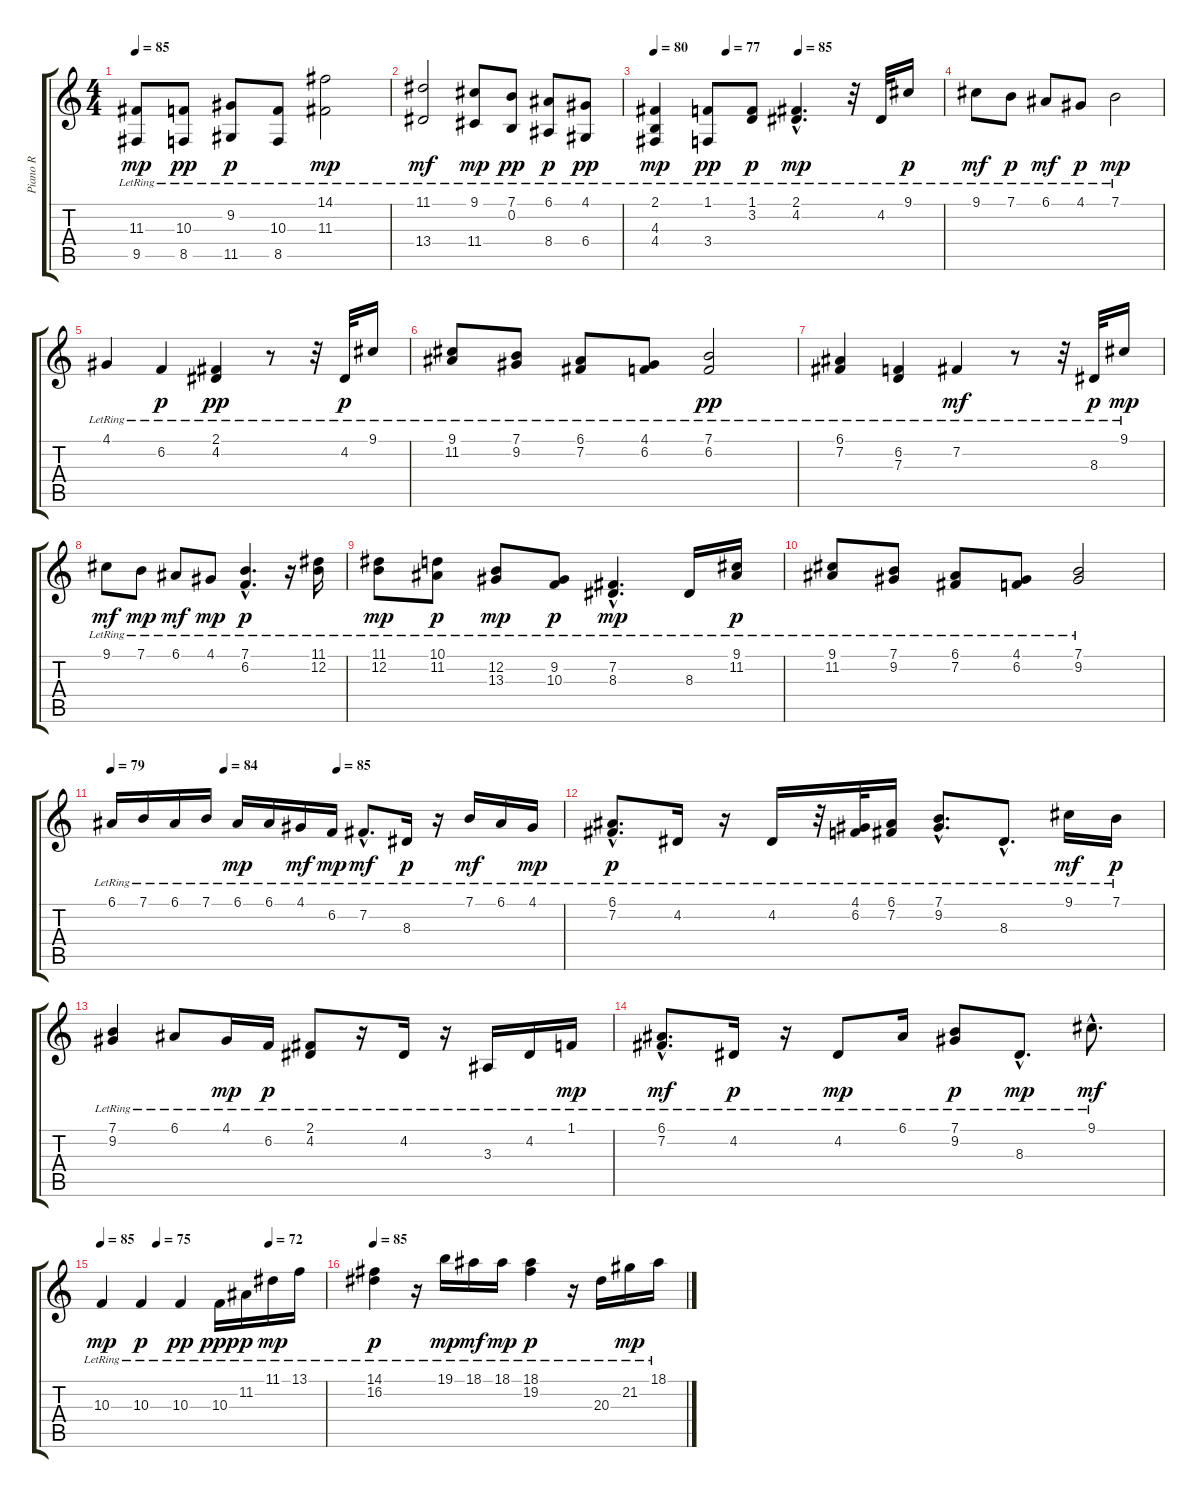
\track ("Piano R" "Piano R") {instrument acousticgrandpiano}
\staff {score tabs}
\tuning (E4 B3 G3 D3 A2 E2) {hide}
\ts (4 4)
\tempo 85
\clef g2
\ks c
(11.3{lr} 9.5{lr}).8{dy mp} (10.3{lr} 8.5{lr}).8{dy pp} (9.2{lr} 11.5{lr}).8{dy p} (10.3{lr} 8.5{lr}).8 (14.1{lr} 11.3{lr}).2{dy mp} |
(11.1{lr} 13.4{lr}).2{dy mf} (9.1{lr} 11.4{lr}).8{dy mp} (7.1{lr} 0.2{lr}).8{dy pp} (6.1{lr} 8.4{lr}).8{dy p} (4.1{lr} 6.4{lr}).8{dy pp} |
\tempo 80
\tempo (77 0.25)
\tempo (85 0.5)
(2.1{lr} 4.3{lr} 4.4{lr}).4{dy mp} (1.1{lr} 3.4{lr}).8{dy pp} (1.1{lr} 3.2{lr}).8{dy p} (2.1{hac lr} 4.2{hac lr}).4{d dy mp volume 13 balance 8 instrument acousticgrandpiano} r.32 4.2{lr}.32 9.1{lr}.16{dy p} |
9.1{lr}.8{dy mf} 7.1{lr}.8{dy p} 6.1{lr}.8{dy mf} 4.1{lr}.8{dy p} 7.1{lr}.2{dy mp} |
4.1{lr}.4 6.2{lr}.4{dy p} (2.1{lr} 4.2{lr}).4{dy pp} r.8 r.32 4.2{lr}.32{dy p} 9.1{lr}.16 |
(9.1{lr} 11.2{lr}).8 (7.1{lr} 9.2{lr}).8 (6.1{lr} 7.2{lr}).8 (4.1{lr} 6.2{lr}).8 (7.1{lr} 6.2{lr}).2{dy pp} |
(6.1{lr} 7.2{lr}).4 (6.2{lr} 7.3{lr}).4 7.2{lr}.4{dy mf} r.8 r.32 8.3{lr}.32{dy p} 9.1{lr}.16{dy mp} |
9.1{lr}.8{dy mf} 7.1{lr}.8{dy mp} 6.1{lr}.8{dy mf} 4.1{lr}.8{dy mp} (7.1{hac lr} 6.2{hac lr}).4{d dy p} r.16 (11.1{lr} 12.2{lr}).16 |
(11.1{lr} 12.2{lr}).8{dy mp} (10.1{lr} 11.2{lr}).8{dy p} (12.2{lr} 13.3{lr}).8{dy mp} (9.2{lr} 10.3{lr}).8{dy p} (7.2{hac lr} 8.3{hac lr}).4{d dy mp} 8.3{lr}.16 (9.1{lr} 11.2{lr}).16{dy p} |
(9.1{lr} 11.2{lr}).8 (7.1{lr} 9.2{lr}).8 (6.1{lr} 7.2{lr}).8 (4.1{lr} 6.2{lr}).8 (7.1{lr} 9.2{lr}).2 |
\tempo 79
\tempo (84 0.25)
\tempo (85 0.5)
6.1{lr}.16 7.1{lr}.16 6.1{lr}.16 7.1{lr}.16 6.1{lr}.16{dy mp} 6.1{lr}.16 4.1{lr}.16{dy mf} 6.2{lr}.16{dy mp} 7.2{hac lr}.8{d dy mf} 8.3{lr}.16{dy p} r.16 7.1{lr}.16{dy mf} 6.1{lr}.16 4.1{lr}.16{dy mp} |
(6.1{hac lr} 7.2{hac lr}).8{d dy p} 4.2{lr}.16 r.16 4.2{lr}.16 r.32 (4.1{lr} 6.2{lr}).32 (6.1{lr} 7.2{lr}).16 (7.1{hac lr} 9.2{hac lr}).8{d} 8.3{hac lr}.8{d} 9.1{lr}.16{dy mf} 7.1{lr}.16{dy p} |
(7.1{lr} 9.2{lr}).4 6.1{lr}.8 4.1{lr}.16{dy mp} 6.2{lr}.16{dy p} (2.1{lr} 4.2{lr}).8 r.16 4.2{lr}.16 r.16 3.3{lr}.16 4.2{lr}.16 1.1{lr}.16{dy mp} |
(6.1{hac lr} 7.2{hac lr}).8{d dy mf} 4.2{lr}.16{dy p} r.16 4.2{lr}.8{dy mp} 6.1{lr}.16 (7.1{lr} 9.2{lr}).8{dy p} 8.3{hac lr}.8{d dy mp} 9.1{hac lr}.8{d dy mf} |
\tempo 85
\tempo (75 0.25)
\tempo (72 0.75)
10.3{lr}.4{dy mp} 10.3{lr}.4{dy p} 10.3{lr}.4{dy pp} 10.3{lr}.16{dy ppp} 11.2{lr}.16{dy p} 11.1{lr}.16{dy mp} 13.1{lr}.16 |
\tempo 85
(14.1{lr} 16.2{lr}).4{dy p} r.16 19.1{lr}.16{dy mp} 18.1{lr}.16{dy mf} 18.1{lr}.16{dy mp} (18.1{lr} 19.2{lr}).4{dy p} r.16 20.3{lr}.16 21.2{lr}.16{dy mp} 18.1{lr}.16
